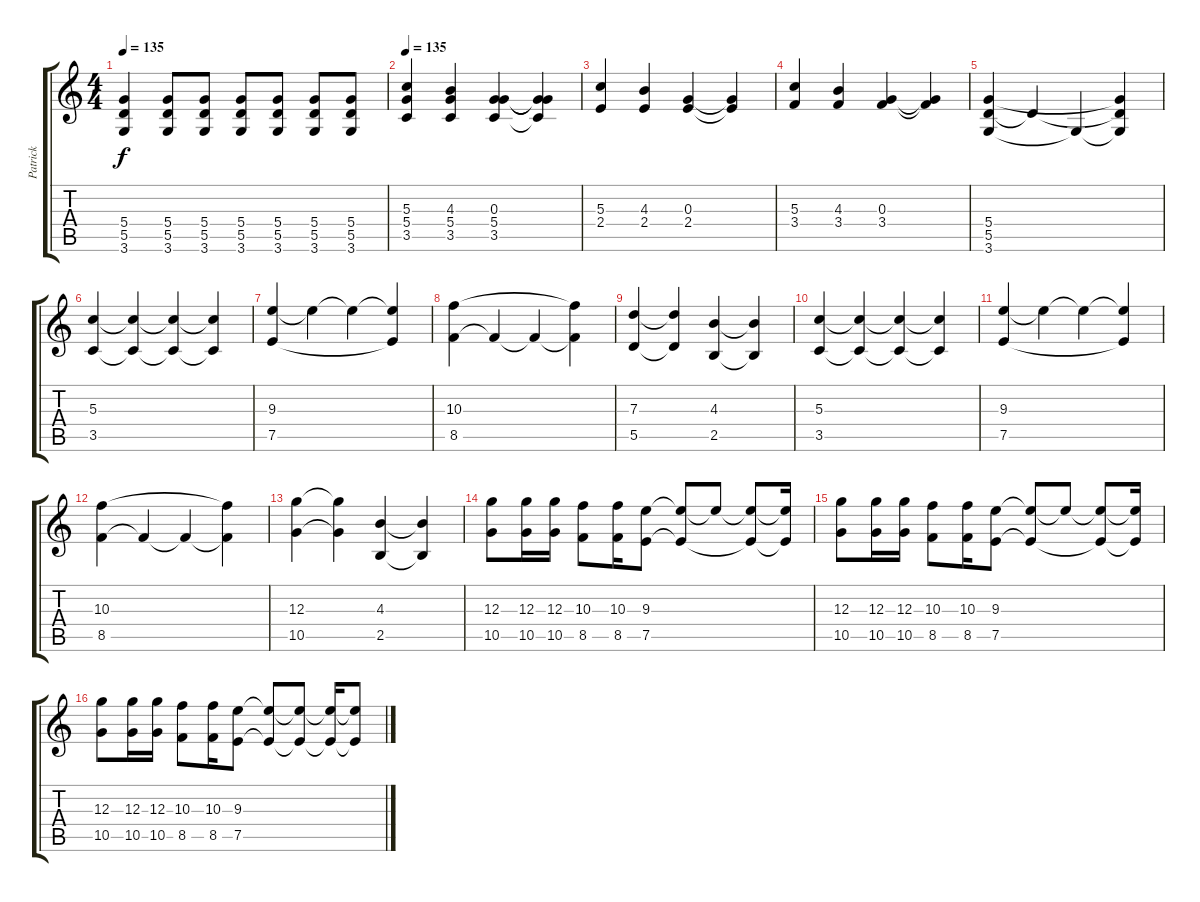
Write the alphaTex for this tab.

\track ("Patrick" "Patrick") {instrument overdrivenguitar}
\staff {score tabs}
\tuning (E4 B3 G3 D3 A2 E2) {hide}
\ts (4 4)
\tempo 135
\clef g2
\ks c
(5.4 5.5 3.6).4{dy f} (5.4 5.5 3.6).8 (5.4 5.5 3.6).8 (5.4 5.5 3.6).8 (5.4 5.5 3.6).8 (5.4 5.5 3.6).8 (5.4 5.5 3.6).8 |
\tempo 135
(5.3 5.4 3.5).4{instrument electricguitarclean} (4.3 5.4 3.5).4 (0.3 5.4 3.5).4 (0.3{t} 5.4{t} 3.5{t}).4 |
(5.3 2.4).4 (4.3 2.4).4 (0.3 2.4).4 (0.3{t} 2.4{t}).4 |
(5.3 3.4).4{instrument electricguitarclean} (4.3 3.4).4 (0.3 3.4).4 (0.3{t} 3.4{t}).4 |
(5.4 5.5 3.6).4{instrument overdrivenguitar} 5.5{t}.4 3.6{t}.4 (5.4{t} 5.5{t} 3.6{t}).4 |
(5.3 3.5).4 (5.3{t} 3.5{t}).4 (5.3{t} 3.5{t}).4 (5.3{t} 3.5{t}).4 |
(9.3 7.5).4 9.3{t}.4 9.3{t}.4 (9.3{t} 7.5{t}).4 |
(10.3 8.5).4 8.5{t}.4 8.5{t}.4 (10.3{t} 8.5{t}).4 |
(7.3 5.5).4 (7.3{t} 5.5{t}).4 (4.3 2.5).4 (4.3{t} 2.5{t}).4 |
(5.3 3.5).4 (5.3{t} 3.5{t}).4 (5.3{t} 3.5{t}).4 (5.3{t} 3.5{t}).4 |
(9.3 7.5).4 9.3{t}.4 9.3{t}.4 (9.3{t} 7.5{t}).4 |
(10.3 8.5).4 8.5{t}.4 8.5{t}.4 (10.3{t} 8.5{t}).4 |
(12.3 10.5).4 (12.3{t} 10.5{t}).4 (4.3 2.5).4 (4.3{t} 2.5{t}).4 |
(12.3 10.5).8 (12.3 10.5).16 (12.3 10.5).16 (10.3 8.5).8 (10.3 8.5).16 (9.3 7.5).8 (9.3{t} 7.5{t}).8 9.3{t}.8 (9.3{t} 7.5{t}).8 (9.3{t} 7.5{t}).16 |
(12.3 10.5).8 (12.3 10.5).16 (12.3 10.5).16 (10.3 8.5).8 (10.3 8.5).16 (9.3 7.5).8 (9.3{t} 7.5{t}).8 9.3{t}.8 (9.3{t} 7.5{t}).8 (9.3{t} 7.5{t}).16 |
(12.3 10.5).8 (12.3 10.5).16 (12.3 10.5).16 (10.3 8.5).8 (10.3 8.5).16 (9.3 7.5).8 (9.3{t} 7.5{t}).8 (9.3{t} 7.5{t}).8 (9.3{t} 7.5{t}).16 (9.3{t} 7.5{t}).8
